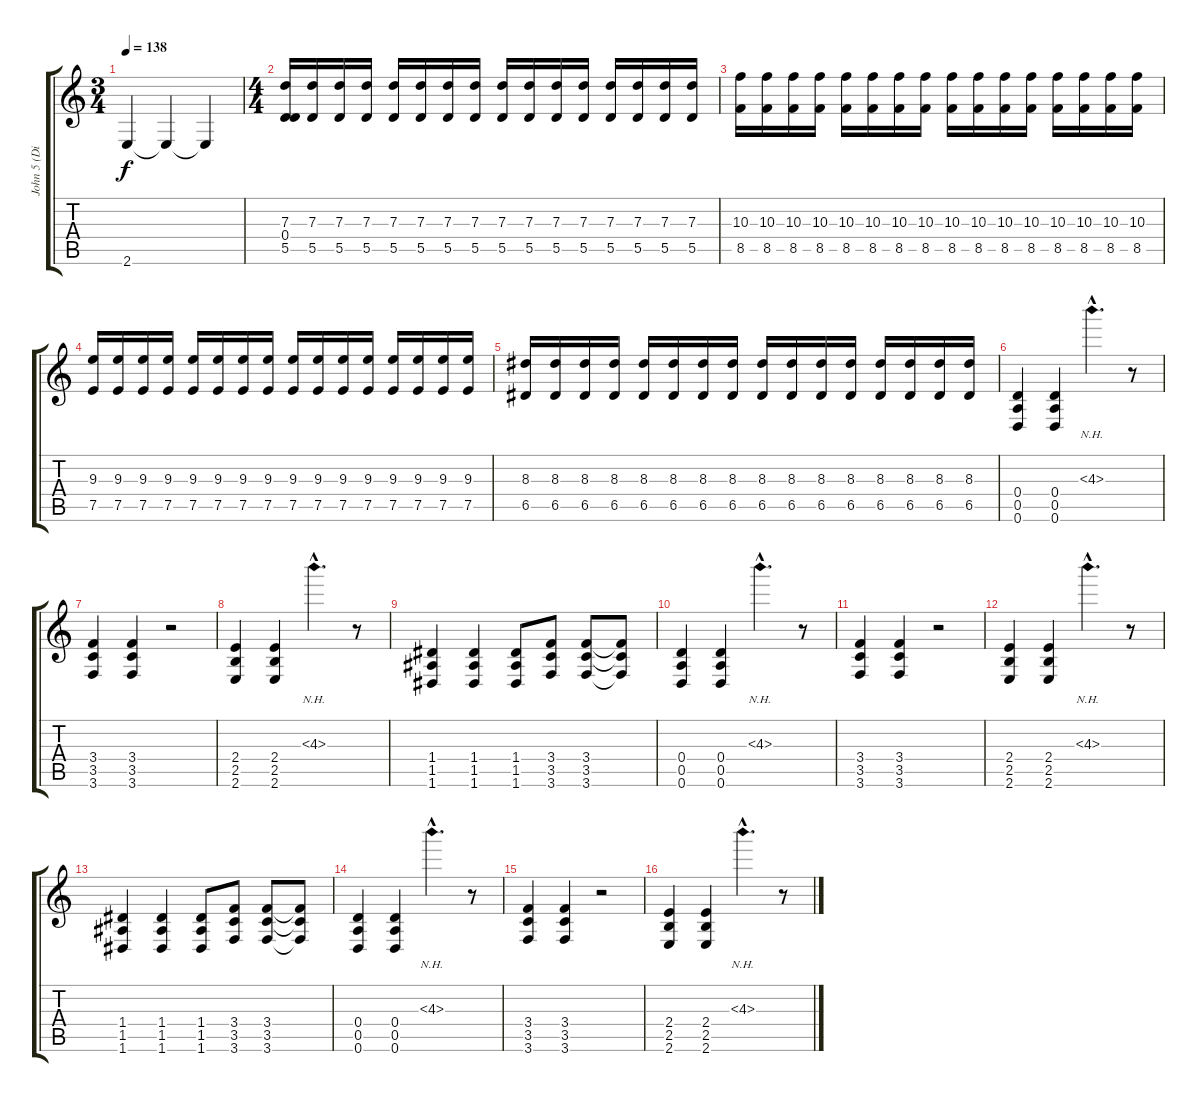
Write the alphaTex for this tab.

\track ("John 5 (Distortion)" "John 5 (Di") {instrument distortionguitar}
\staff {score tabs}
\tuning (E4 B3 G3 D3 A2 D2) {hide}
\ts (3 4)
\tempo 138
\clef g2
\ks c
2.6{t}.4{dy f} 2.6{t}.4 2.6{t}.4 |
\ts (4 4)
(7.3 0.4 5.5).16{volume 12} (7.3 5.5).16 (7.3 5.5).16 (7.3 5.5).16 (7.3 5.5).16 (7.3 5.5).16 (7.3 5.5).16 (7.3 5.5).16 (7.3 5.5).16 (7.3 5.5).16 (7.3 5.5).16 (7.3 5.5).16 (7.3 5.5).16 (7.3 5.5).16 (7.3 5.5).16 (7.3 5.5).16 |
(10.3 8.5).16 (10.3 8.5).16 (10.3 8.5).16 (10.3 8.5).16 (10.3 8.5).16 (10.3 8.5).16 (10.3 8.5).16 (10.3 8.5).16 (10.3 8.5).16 (10.3 8.5).16 (10.3 8.5).16 (10.3 8.5).16 (10.3 8.5).16 (10.3 8.5).16 (10.3 8.5).16 (10.3 8.5).16 |
(9.3 7.5).16 (9.3 7.5).16 (9.3 7.5).16 (9.3 7.5).16 (9.3 7.5).16 (9.3 7.5).16 (9.3 7.5).16 (9.3 7.5).16 (9.3 7.5).16 (9.3 7.5).16 (9.3 7.5).16 (9.3 7.5).16 (9.3 7.5).16 (9.3 7.5).16 (9.3 7.5).16 (9.3 7.5).16 |
(8.3 6.5).16 (8.3 6.5).16 (8.3 6.5).16 (8.3 6.5).16 (8.3 6.5).16 (8.3 6.5).16 (8.3 6.5).16 (8.3 6.5).16 (8.3 6.5).16 (8.3 6.5).16 (8.3 6.5).16 (8.3 6.5).16 (8.3 6.5).16 (8.3 6.5).16 (8.3 6.5).16 (8.3 6.5).16 |
(0.4 0.5 0.6).4{volume 15} (0.4 0.5 0.6).4 4.3{nh hac}.4{d} r.8 |
(3.4 3.5 3.6).4 (3.4 3.5 3.6).4 r.2 |
(2.4 2.5 2.6).4 (2.4 2.5 2.6).4 4.3{nh hac}.4{d} r.8 |
(1.4 1.5 1.6).4 (1.4 1.5 1.6).4 (1.4 1.5 1.6).8 (3.4 3.5 3.6).8 (3.4 3.5 3.6).8 (3.4{t} 3.5{t} 3.6{t}).8 |
(0.4 0.5 0.6).4 (0.4 0.5 0.6).4 4.3{nh hac}.4{d} r.8 |
(3.4 3.5 3.6).4 (3.4 3.5 3.6).4 r.2 |
(2.4 2.5 2.6).4 (2.4 2.5 2.6).4 4.3{nh hac}.4{d} r.8 |
(1.4 1.5 1.6).4 (1.4 1.5 1.6).4 (1.4 1.5 1.6).8 (3.4 3.5 3.6).8 (3.4 3.5 3.6).8 (3.4{t} 3.5{t} 3.6{t}).8 |
(0.4 0.5 0.6).4 (0.4 0.5 0.6).4 4.3{nh hac}.4{d} r.8 |
(3.4 3.5 3.6).4 (3.4 3.5 3.6).4 r.2 |
(2.4 2.5 2.6).4 (2.4 2.5 2.6).4 4.3{nh hac}.4{d} r.8
